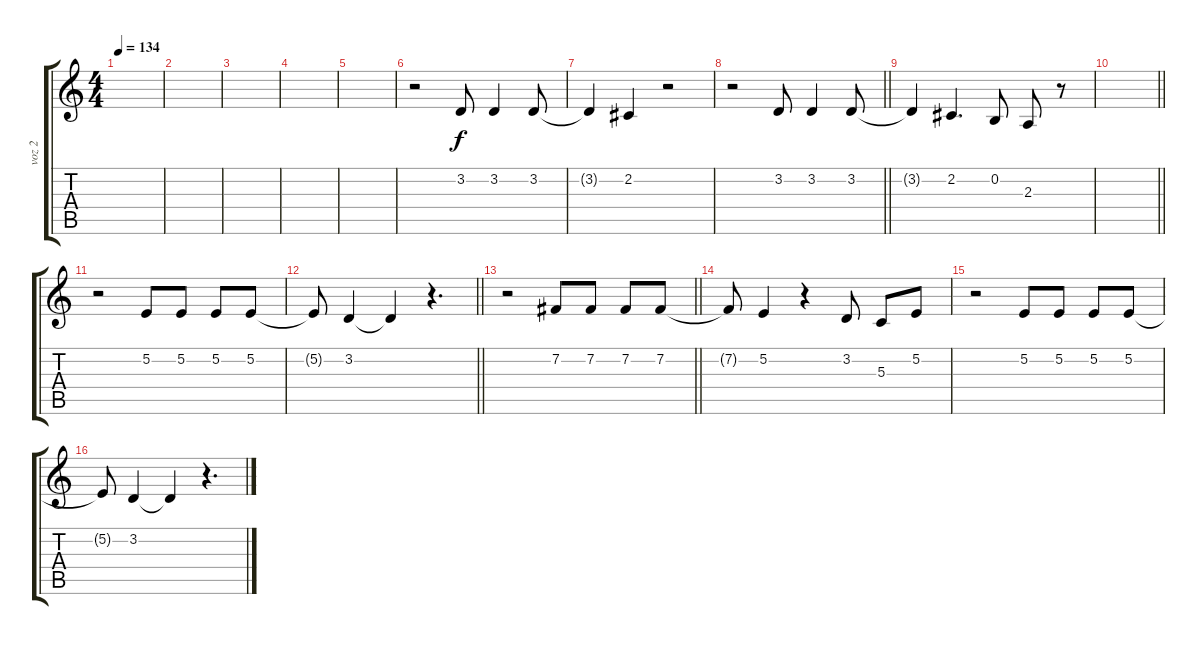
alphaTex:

\track ("voz 2" "voz 2") {instrument flute}
\staff {score tabs}
\tuning (E4 B3 G3 D3 A2 E2) {hide}
\ts (4 4)
\tempo 134
\clef g2
\ks c
|
|
|
|
|
r.2 3.2.8 3.2.4 3.2.8 |
3.2{t}.4 2.2.4 r.2 |
\barLineRight lightlight
r.2 3.2.8 3.2.4 3.2.8 |
3.2{t}.4 2.2.4{d} 0.2.8 2.3.8 r.8 |
\barLineRight lightlight
|
r.2 5.2.8 5.2.8 5.2.8 5.2.8 |
\barLineRight lightlight
5.2{t}.8 3.2.4 3.2{t}.4 r.4{d} |
\barLineRight lightlight
r.2 7.2.8 7.2.8 7.2.8 7.2.8 |
7.2{t}.8 5.2.4 r.4 3.2.8 5.3.8 5.2.8 |
r.2 5.2.8 5.2.8 5.2.8 5.2.8 |
5.2{t}.8 3.2.4 3.2{t}.4 r.4{d}
